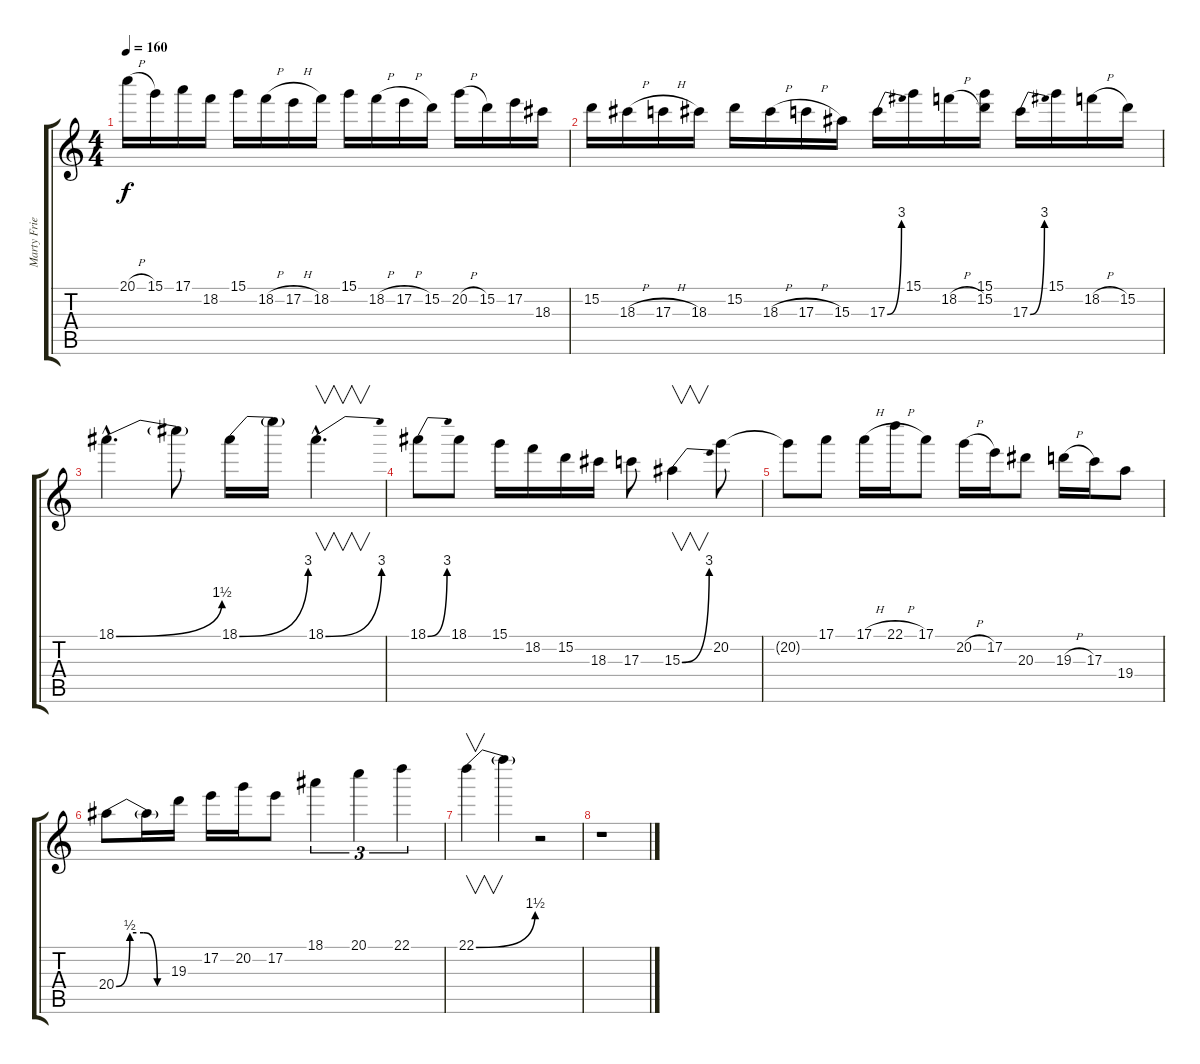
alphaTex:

\track ("Marty Friedman" "Marty Frie") {instrument distortionguitar}
\staff {score tabs}
\tuning (E4 B3 G3 D3 A2 E2) {hide}
\ts (4 4)
\tempo 160
\clef g2
\ks c
20.1{h}.16{dy f} 15.1.16 17.1.16 18.2.16 15.1.16 18.2{h}.16 17.2{h}.16 18.2.16 15.1.16 18.2{h}.16 17.2{h}.16 15.2.16 20.2{h}.16 15.2.16 17.2.16 18.3.16 |
15.2.16 18.3{h}.16 17.3{h}.16 18.3.16 15.2.16 18.3{h}.16 17.3{h}.16 15.3.16 17.3{be (bend 0 0 60 12)}.16 15.1.16 18.2{h}.16 (15.1 15.2).16 17.3{be (bend 0 0 60 12)}.16 15.1.16 18.2{h}.16 15.2.16 |
18.1{be (bend 0 0 60 6) hac}.4{d} 18.1{t}.8 18.1{be (bend 0 0 60 12)}.16 18.1{t}.16 18.1{be (bend 0 0 60 12) hac}.4{v d} |
18.1{be (bend 0 0 60 12)}.8 18.1.8 15.1.16 18.2.16 15.2.16 18.3.16 17.3.8 15.3{be (bend 0 0 60 12)}.4{v} 20.2.8 |
20.2{t}.8 17.1.8 17.1{h}.16 22.1{h}.16 17.1.8 20.2{h}.16 17.2.16 20.3.8 19.3{h}.16 17.3.16 19.4.8 |
20.4{be (custom 0 0 15 2 30 2 45 0 60 0)}.8 20.4{t}.16 19.3.16 17.2.16 20.2.16 17.2.8 18.1.4{tu (3 2)} 20.1.4{tu (3 2)} 22.1.4{tu (3 2)} |
22.1{be (bend 0 0 60 6)}.4{v} 22.1{t}.4 r.2 |
r.1
